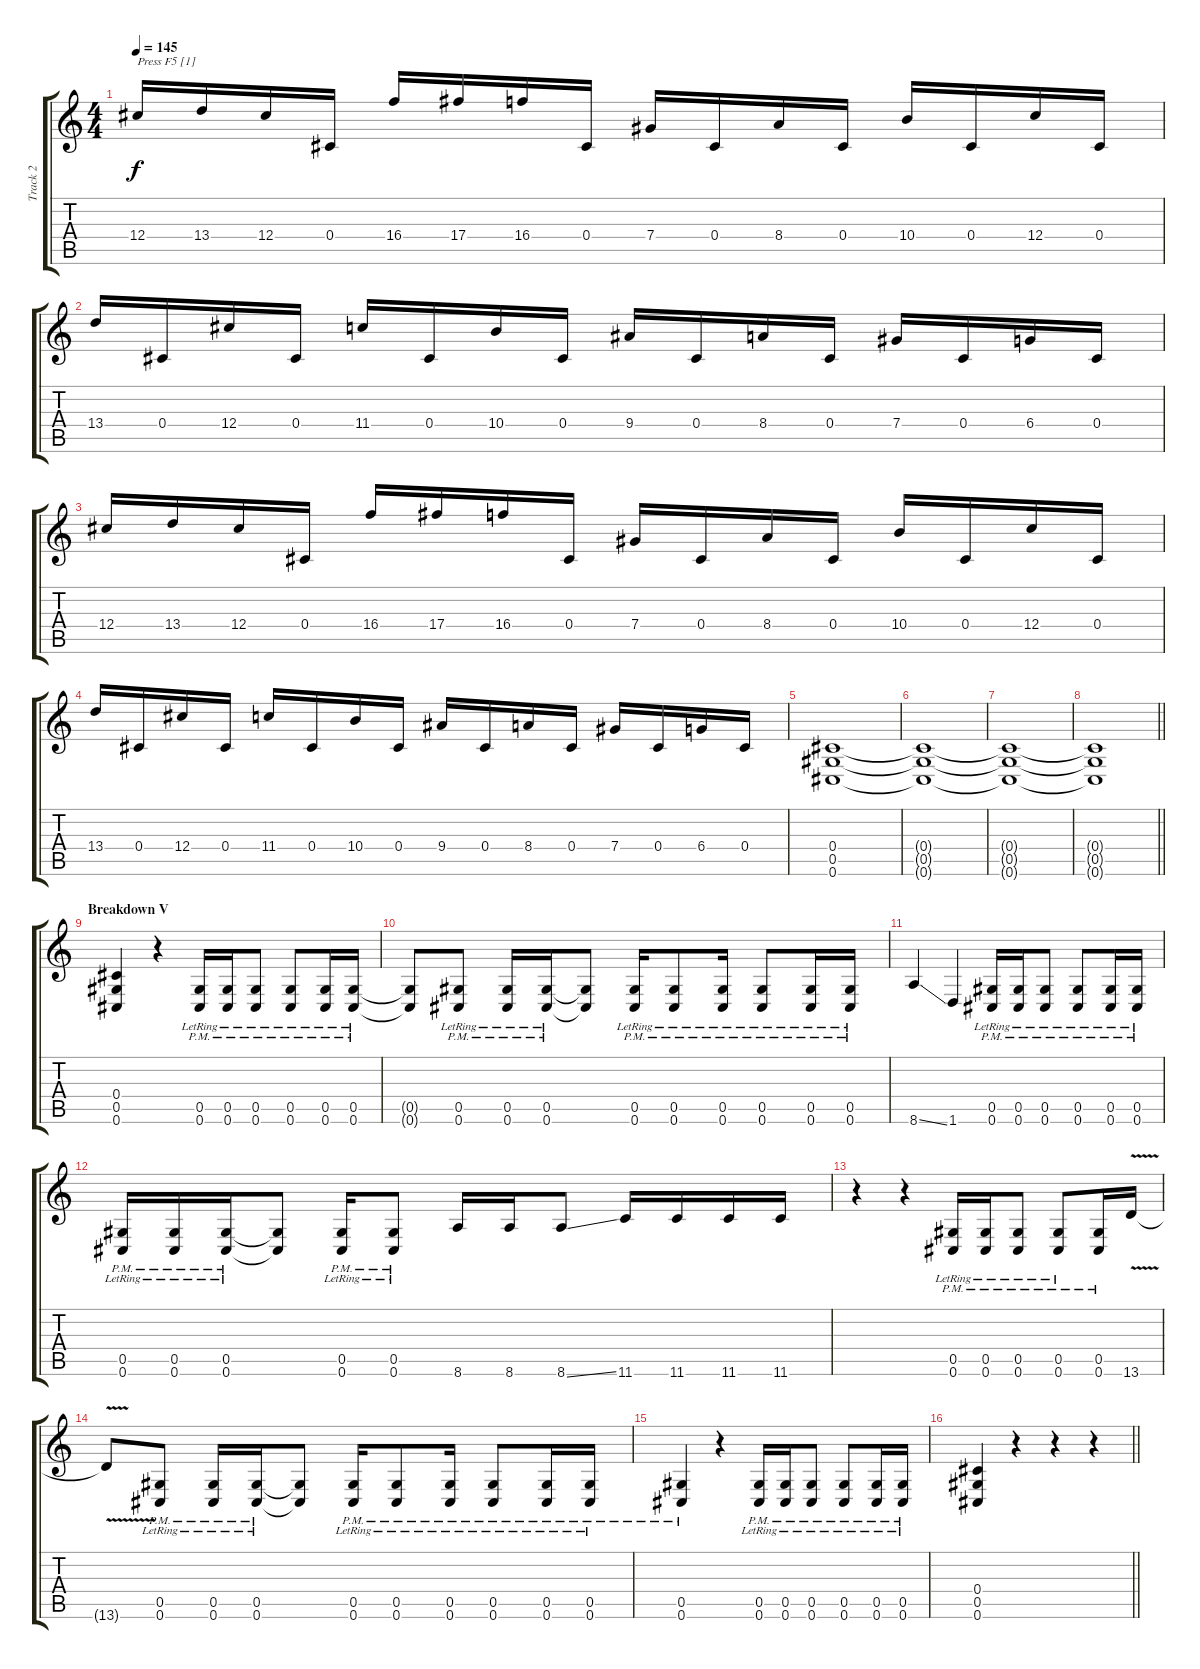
\track ("Track 2" "Track 2") {instrument overdrivenguitar}
\staff {score tabs}
\tuning (Eb4 Bb3 Gb3 Db3 Ab2 Db2) {hide}
\ts (4 4)
\tempo 145
\clef g2
\ks c
12.4.16{txt "Press F5 [1]" dy f} 13.4.16 12.4.16 0.4.16 16.4.16 17.4.16 16.4.16 0.4.16 7.4.16 0.4.16 8.4.16 0.4.16 10.4.16 0.4.16 12.4.16 0.4.16 |
13.4.16 0.4.16 12.4.16 0.4.16 11.4.16 0.4.16 10.4.16 0.4.16 9.4.16 0.4.16 8.4.16 0.4.16 7.4.16 0.4.16 6.4.16 0.4.16 |
12.4.16 13.4.16 12.4.16 0.4.16 16.4.16 17.4.16 16.4.16 0.4.16 7.4.16 0.4.16 8.4.16 0.4.16 10.4.16 0.4.16 12.4.16 0.4.16 |
13.4.16 0.4.16 12.4.16 0.4.16 11.4.16 0.4.16 10.4.16 0.4.16 9.4.16 0.4.16 8.4.16 0.4.16 7.4.16 0.4.16 6.4.16 0.4.16 |
(0.4 0.5 0.6).1 |
(0.4{t} 0.5{t} 0.6{t}).1 |
(0.4{t} 0.5{t} 0.6{t}).1 |
\barLineRight lightlight
(0.4{t} 0.5{t} 0.6{t}).1 |
\section ("" "Breakdown V")
(0.4 0.5 0.6).4 r.4 (0.5{pm lr} 0.6{pm lr}).16 (0.5{pm lr} 0.6{pm lr}).16 (0.5{pm lr} 0.6{pm lr}).8 (0.5{pm lr} 0.6{pm lr}).8 (0.5{pm lr} 0.6{pm lr}).16 (0.5{pm lr} 0.6{pm lr}).16 |
(0.5{t} 0.6{t}).8 (0.5{pm lr} 0.6{pm lr}).8 (0.5{pm lr} 0.6{pm lr}).16 (0.5{pm lr} 0.6{pm lr}).16 (0.5{t} 0.6{t}).8 (0.5{pm lr} 0.6{pm lr}).16 (0.5{pm lr} 0.6{pm lr}).8 (0.5{pm lr} 0.6{pm lr}).16 (0.5{pm lr} 0.6{pm lr}).8 (0.5{pm lr} 0.6{pm lr}).16 (0.5{pm} 0.6{pm lr}).16 |
8.6{ss}.4 1.6.4 (0.5{pm lr} 0.6{pm lr}).16 (0.5{pm lr} 0.6{pm lr}).16 (0.5{pm lr} 0.6{pm lr}).8 (0.5{pm lr} 0.6{pm lr}).8 (0.5{pm lr} 0.6{pm lr}).16 (0.5{pm lr} 0.6{pm lr}).16 |
(0.5{pm lr} 0.6{pm lr}).16 (0.5{pm lr} 0.6{pm lr}).16 (0.5{pm lr} 0.6{pm lr}).16 (0.5{t} 0.6{t}).8 (0.5{pm lr} 0.6{pm lr}).16 (0.5{pm} 0.6{pm lr}).8 8.6.16 8.6.16 8.6{ss}.8 11.6.16 11.6.16 11.6.16 11.6.16 |
r.4 r.4 (0.5{pm lr} 0.6{pm lr}).16 (0.5{pm lr} 0.6{pm lr}).16 (0.5{pm lr} 0.6{pm lr}).8 (0.5{pm lr} 0.6{pm lr}).8 (0.5{pm} 0.6{pm}).16 13.6{v}.16 |
13.6{t}.8 (0.5{pm lr} 0.6{pm lr}).8 (0.5{pm lr} 0.6{pm lr}).16 (0.5{pm lr} 0.6{pm lr}).16 (0.5{t} 0.6{t}).8 (0.5{pm lr} 0.6{pm lr}).16 (0.5{pm lr} 0.6{pm lr}).8 (0.5{pm lr} 0.6{pm lr}).16 (0.5{pm lr} 0.6{pm lr}).8 (0.5{pm lr} 0.6{pm lr}).16 (0.5{pm lr} 0.6{pm lr}).16 |
(0.5{pm} 0.6{pm}).4 r.4 (0.5{pm lr} 0.6{pm lr}).16 (0.5{pm lr} 0.6{pm lr}).16 (0.5{pm lr} 0.6{pm lr}).8 (0.5{pm lr} 0.6{pm lr}).8 (0.5{pm lr} 0.6{pm lr}).16 (0.5{pm lr} 0.6{pm lr}).16 |
\barLineRight lightlight
(0.4 0.5 0.6).4 r.4 r.4 r.4
